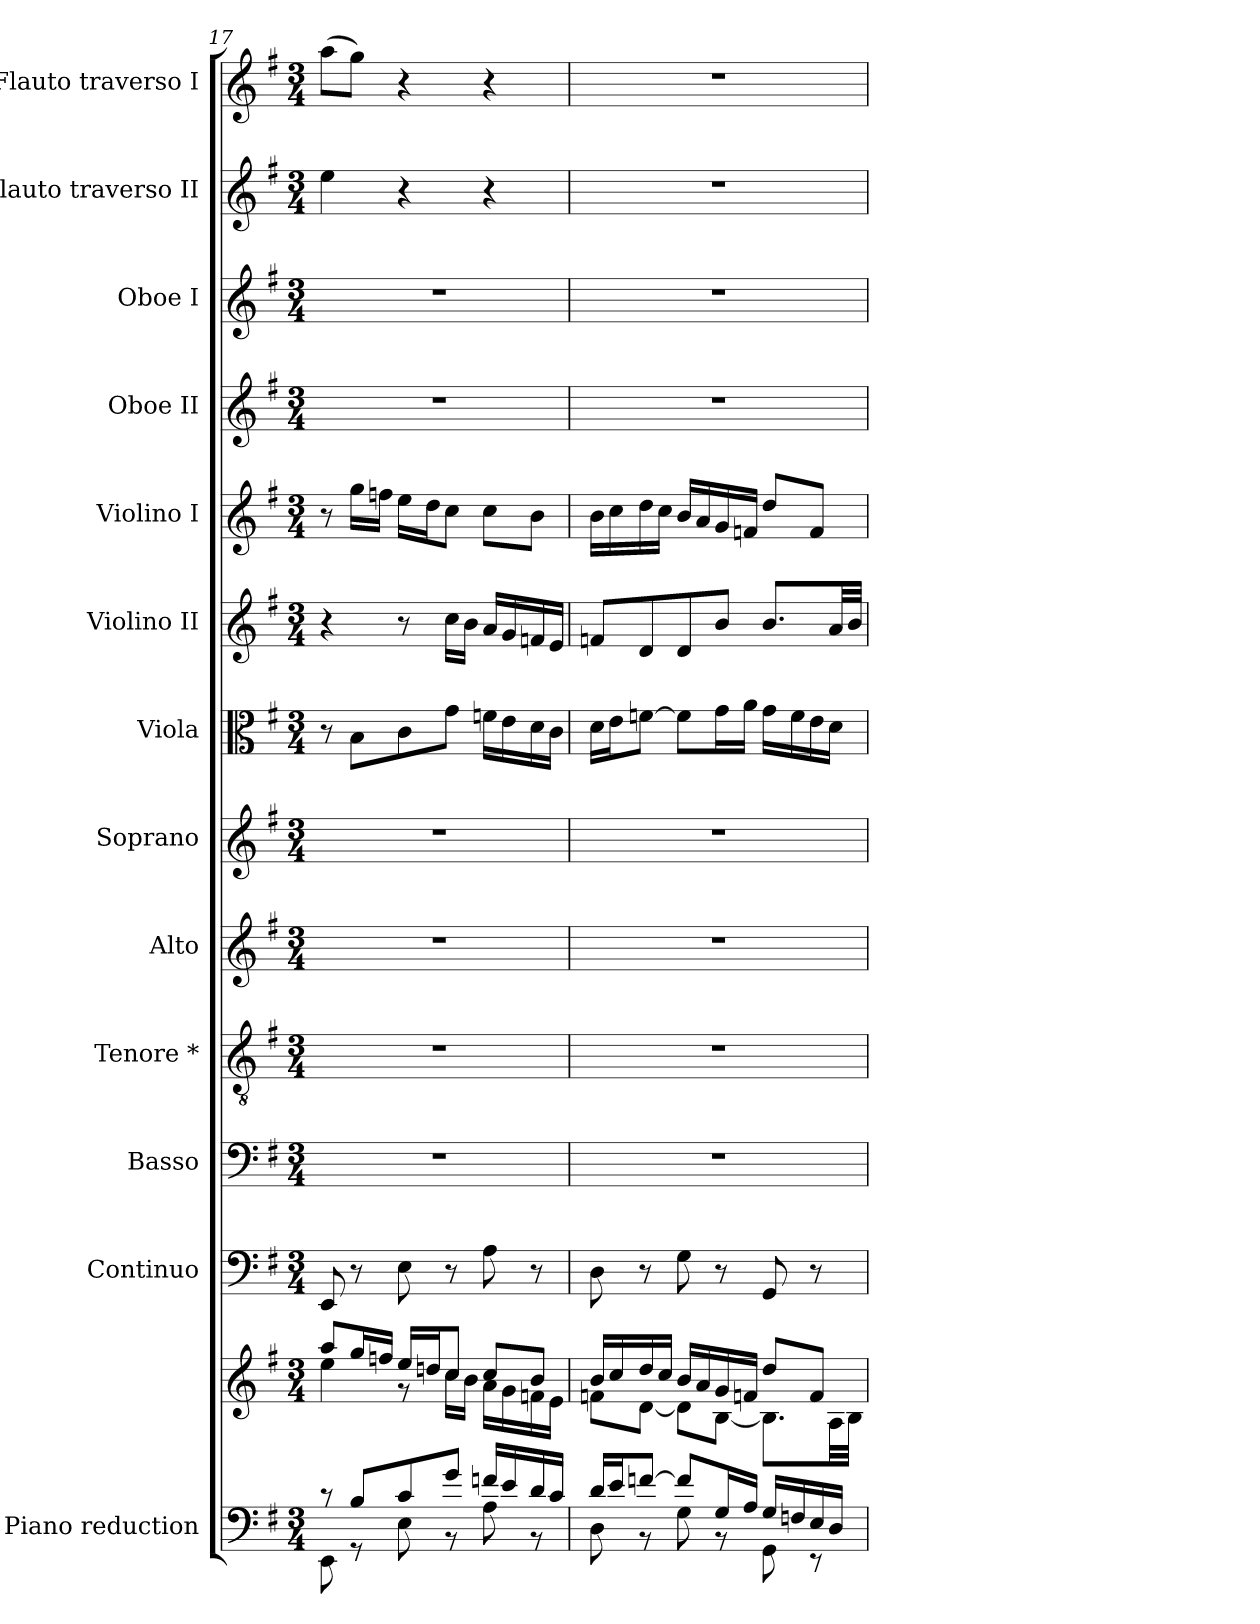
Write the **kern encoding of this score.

**kern	**kern	**kern	**kern	**kern	**kern	**kern	**kern	**kern	**kern	**kern	**kern	**kern	**kern
*part13	*part13	*part12	*part11	*part10	*part9	*part8	*part7	*part6	*part5	*part4	*part3	*part2	*part1
*staff14	*staff13	*staff12	*staff11	*staff10	*staff9	*staff8	*staff7	*staff6	*staff5	*staff4	*staff3	*staff2	*staff1
*I"Piano reduction	*	*I"Continuo	*I"Basso	*I"Tenore *	*I"Alto	*I"Soprano	*I"Viola	*I"Violino II	*I"Violino I	*I"Oboe II	*I"Oboe I	*I"Flauto traverso II	*I"Flauto traverso I
*I'Pno	*	*	*	*	*	*	*I'Vla	*I'Vln	*I'Vln	*I'Ob	*I'Ob	*	*
!!LO:PB:g=z
*clefF4	*clefG2	*clefF4	*clefF4	*clefGv2	*clefG2	*clefG2	*clefC3	*clefG2	*clefG2	*clefG2	*clefG2	*clefG2	*clefG2
*k[f#]	*k[f#]	*k[f#]	*k[f#]	*k[f#]	*k[f#]	*k[f#]	*k[f#]	*k[f#]	*k[f#]	*k[f#]	*k[f#]	*k[f#]	*k[f#]
*M3/4	*M3/4	*M3/4	*M3/4	*M3/4	*M3/4	*M3/4	*M3/4	*M3/4	*M3/4	*M3/4	*M3/4	*M3/4	*M3/4
=17	=17	=17	=17	=17	=17	=17	=17	=17	=17	=17	=17	=17	=17
*^	*^	*	*	*	*	*	*	*	*	*	*	*	*
8r	8EE\	8aa/L	4ee\	8EE/	2.r	2.r	2.r	2.r	8r	4r	8r	2.r	2.r	4ee\	(8aa\L
8B/L	8r	16gg/L	.	8r	.	.	.	.	8B\L	.	16gg\LL	.	.	.	8gg\J)
.	.	16ffn/JJ	.	.	.	.	.	.	.	.	16ffn\JJ	.	.	.	.
8c/	8E\	16ee/LL	8r	8E\	.	.	.	.	8c\	8r	16ee\LL	.	.	4r	4r
.	.	16ddn/J	.	.	.	.	.	.	.	.	16dd\J	.	.	.	.
8g/J	8r	8cc/J	16cc\LL	8r	.	.	.	.	8g\J	16cc\LL	8cc\J	.	.	.	.
.	.	.	16b\JJ	.	.	.	.	.	.	16b\JJ	.	.	.	.	.
16fn/LL	8A\	8cc/L	16a\LL	8A\	.	.	.	.	16fn\LL	16a/LL	8cc\L	.	.	4r	4r
16e/	.	.	16g\	.	.	.	.	.	16e\	16g/	.	.	.	.	.
16d/	8r	8b/J	16fn\	8r	.	.	.	.	16d\	16fn/	8b\J	.	.	.	.
16c/JJ	.	.	16e\JJ	.	.	.	.	.	16c\JJ	16e/JJ	.	.	.	.	.
=18	=18	=18	=18	=18	=18	=18	=18	=18	=18	=18	=18	=18	=18	=18	=18
16d/LL	8D\	16b/LL	8fn\L	8D\	2.r	2.r	2.r	2.r	16d\LL	8fn/L	16b\LL	2.r	2.r	2.r	2.r
16e/J	.	16cc/	.	.	.	.	.	.	16e\J	.	16cc\	.	.	.	.
[8fn/J	8r	16dd/	[8d\J	8r	.	.	.	.	[8fn\J	8d/	16dd\	.	.	.	.
.	.	16cc/JJ	.	.	.	.	.	.	.	.	16cc\JJ	.	.	.	.
8f/L]	8G\	16b/LL	8d\L]	8G\	.	.	.	.	8f\L]	8d/	16b/LL	.	.	.	.
.	.	16a/	.	.	.	.	.	.	.	.	16a/	.	.	.	.
16G/L	8r	16g/	[8B\J	8r	.	.	.	.	16g\L	8b/J	16g/	.	.	.	.
16A/JJ	.	16fn/JJ	.	.	.	.	.	.	16a\JJ	.	16fn/JJ	.	.	.	.
16G/LL	8GG\	8dd/L	8.B\L]	8GG/	.	.	.	.	16g\LL	8.b/L	8dd/L	.	.	.	.
16Fn/	.	.	.	.	.	.	.	.	16f\	.	.	.	.	.	.
16E/	8r	8f/J	.	8r	.	.	.	.	16e\	.	8f/J	.	.	.	.
16D/JJ	.	.	32A\LL	.	.	.	.	.	16d\JJ	32a/LL	.	.	.	.	.
.	.	.	32B\JJJ	.	.	.	.	.	.	32b/JJJ	.	.	.	.	.
*v	*v	*	*	*	*	*	*	*	*	*	*	*	*	*	*
*	*v	*v	*	*	*	*	*	*	*	*	*	*	*	*
=	=	=	=	=	=	=	=	=	=	=	=	=	=
*-	*-	*-	*-	*-	*-	*-	*-	*-	*-	*-	*-	*-	*-
